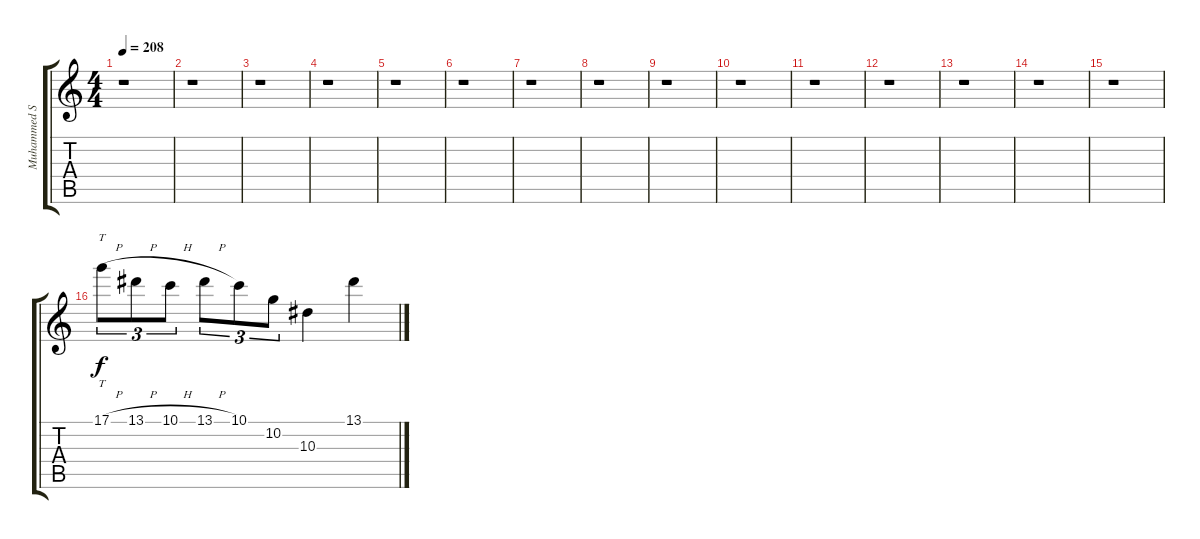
\track ("Muhammed Suicmez" "Muhammed S") {instrument distortionguitar}
\staff {score tabs}
\tuning (D4 A3 F3 C3 G2 D2) {hide}
\ts (4 4)
\tempo 208
\clef g2
\ks c
r.1{dy f} |
r.1 |
r.1 |
r.1 |
r.1 |
r.1 |
r.1 |
r.1 |
r.1 |
r.1 |
r.1 |
r.1 |
r.1 |
r.1 |
r.1 |
17.1{h}.8{tt tu (3 2)} 13.1{h}.8{tu (3 2)} 10.1{h}.8{tu (3 2)} 13.1{h}.8{tu (3 2)} 10.1.8{tu (3 2)} 10.2.8{tu (3 2)} 10.3.4 13.1.4
